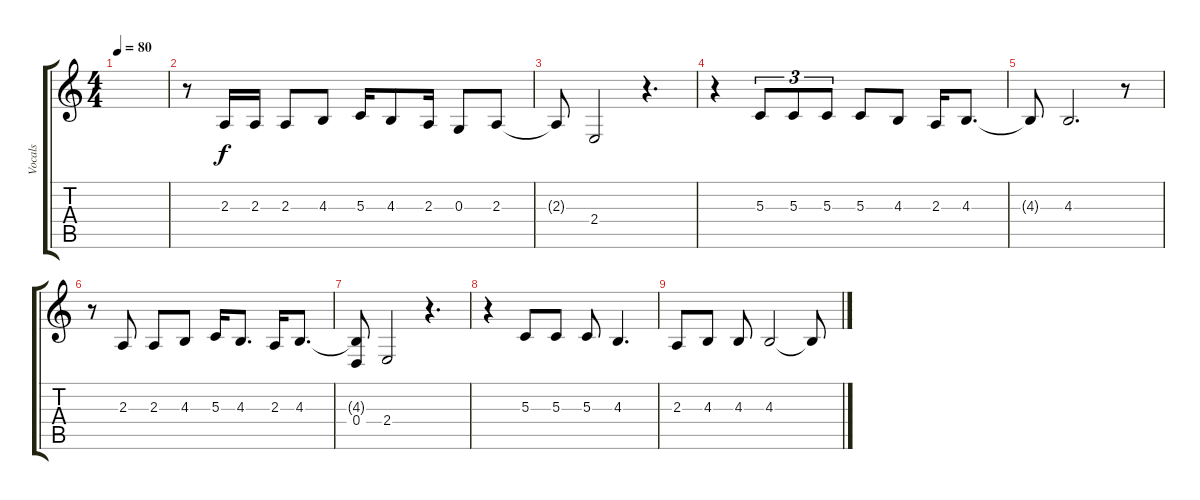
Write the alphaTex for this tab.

\track ("Vocals" "Vocals") {instrument choiraahs}
\staff {score tabs}
\tuning (E4 B3 G3 D3 A2 E2) {hide}
\ts (4 4)
\tempo 80
\clef g2
\ks c
|
r.8 2.3.16 2.3.16 2.3.8 4.3.8 5.3.16 4.3.8 2.3.16 0.3.8 2.3.8 |
2.3{t}.8 2.4.2 r.4{d} |
r.4 5.3.8{tu (3 2)} 5.3.8{tu (3 2)} 5.3.8{tu (3 2)} 5.3.8 4.3.8 2.3.16 4.3.8{d} |
4.3{t}.8 4.3.2{d} r.8 |
r.8 2.3.8 2.3.8 4.3.8 5.3.16 4.3.8{d} 2.3.16 4.3.8{d} |
(4.3{t} 0.4).8 2.4.2 r.4{d} |
r.4 5.3.8 5.3.8 5.3.8 4.3.4{d} |
2.3.8 4.3.8 4.3.8 4.3.2 4.3{t}.8
